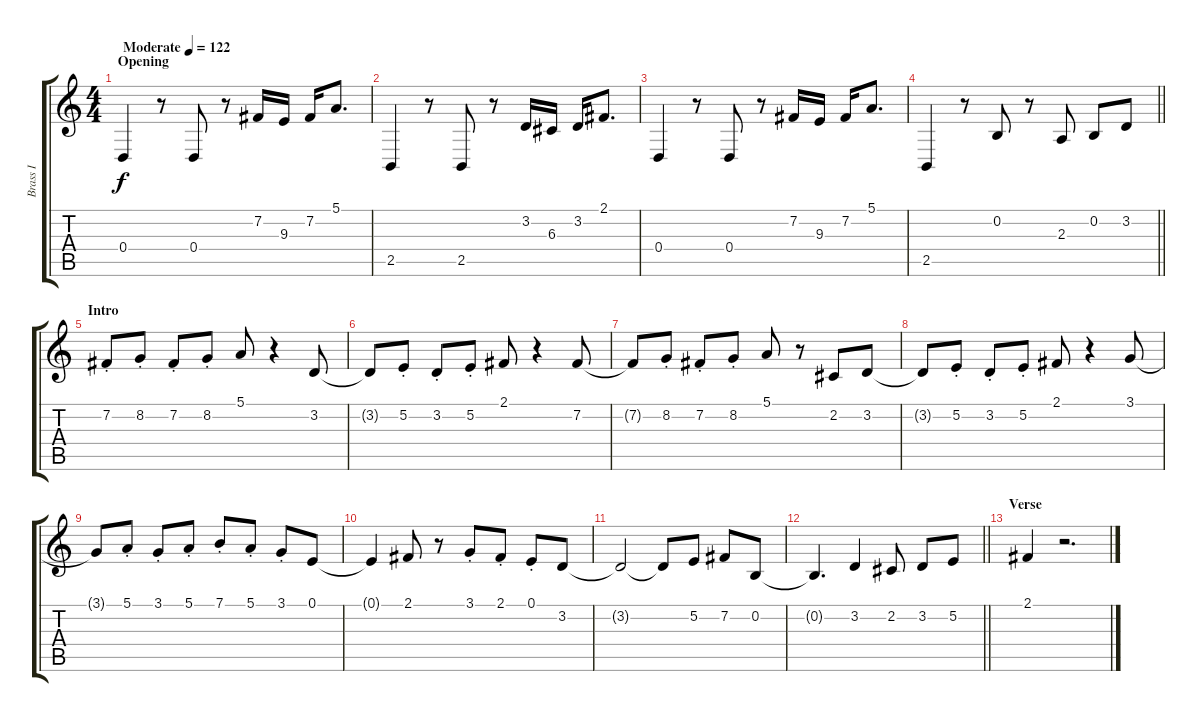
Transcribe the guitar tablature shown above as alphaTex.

\track ("Brass I" "Brass I") {instrument brasssection}
\staff {score tabs}
\tuning (E4 B3 G3 D3 A2 E2) {hide}
\ts (4 4)
\section ("" "Opening")
\tempo (122 "Moderate")
\clef g2
\ks c
0.4.4{dy f instrument brasssection} r.8 0.4.8 r.8 7.2.16 9.3.16 7.2.16 5.1.8{d} |
2.5.4 r.8 2.5.8 r.8 3.2.16 6.3.16 3.2.16 2.1.8{d} |
0.4.4 r.8 0.4.8 r.8 7.2.16 9.3.16 7.2.16 5.1.8{d} |
\barLineRight lightlight
2.5.4 r.8 0.2.8 r.8 2.3.8 0.2.8 3.2.8 |
\section ("" "Intro")
7.2{st}.8 8.2{st}.8 7.2{st}.8 8.2{st}.8 5.1.8 r.4 3.2.8 |
3.2{t}.8 5.2{st}.8 3.2{st}.8 5.2{st}.8 2.1.8 r.4 7.2.8 |
7.2{t}.8 8.2{st}.8 7.2{st}.8 8.2{st}.8 5.1.8 r.8 2.2.8 3.2.8 |
3.2{t}.8 5.2{st}.8 3.2{st}.8 5.2{st}.8 2.1.8 r.4 3.1.8 |
3.1{t}.8 5.1{st}.8 3.1{st}.8 5.1{st}.8 7.1{st}.8 5.1{st}.8 3.1{st}.8 0.1.8 |
0.1{t}.4 2.1.8 r.8 3.1{st}.8 2.1{st}.8 0.1{st}.8 3.2.8 |
3.2{t}.2 3.2{t}.8 5.2.8 7.2.8 0.2.8 |
\barLineRight lightlight
0.2{t}.4{d} 3.2.4 2.2.8 3.2.8 5.2.8 |
\section ("" "Verse")
2.1.4 r.2{d}
